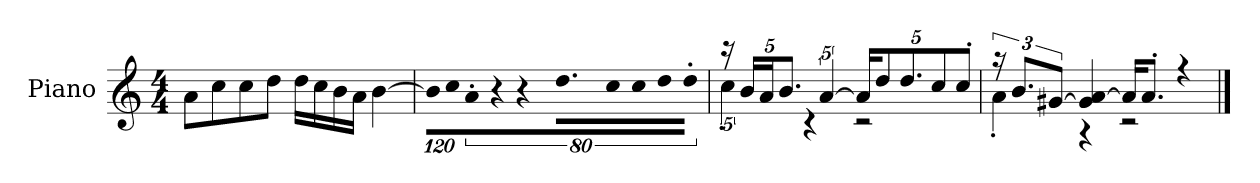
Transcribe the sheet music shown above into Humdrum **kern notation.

**kern
*part1
*staff1
*I"Piano
*I'P-no
*clefG2
*k[]
*M4/4
*MM90
=1
8a\L
8cc\
8cc\
8dd\J
16dd\LL
16cc\
16b\
16a\JJ
[4b\
=2
!LO:N:vis=16
1920%107b\LL]
!LO:N:vis=16
1920%107cc\J
!LO:N:vis=8
640%71a'\J
!LO:N:vis=8
640%71r
!LO:N:vis=16
1920%107r
9.dd\L
!LO:N:vis=8
640%71cc\
!LO:N:vis=8
640%71cc\
!LO:N:vis=8
640%71dd\
!LO:N:vis=8
640%71dd'\J
=3
*^
20r	4cc'\
20b/LL	.
20a/J	.
10.b/J	.
.	4r
[5a/	.
*Xbrackettup	*
20a/KL]	2r
10dd/	.
10.dd/	.
10cc/	.
10cc'/J	.
=4	=4
*brackettup	*
24r	4a'\
12.b/L	.
[12g#X/J	.
4g#/] [4a/	4r
16a/KL]	2r
8.a'/J	.
4r	.
*v	*v
==
*-
